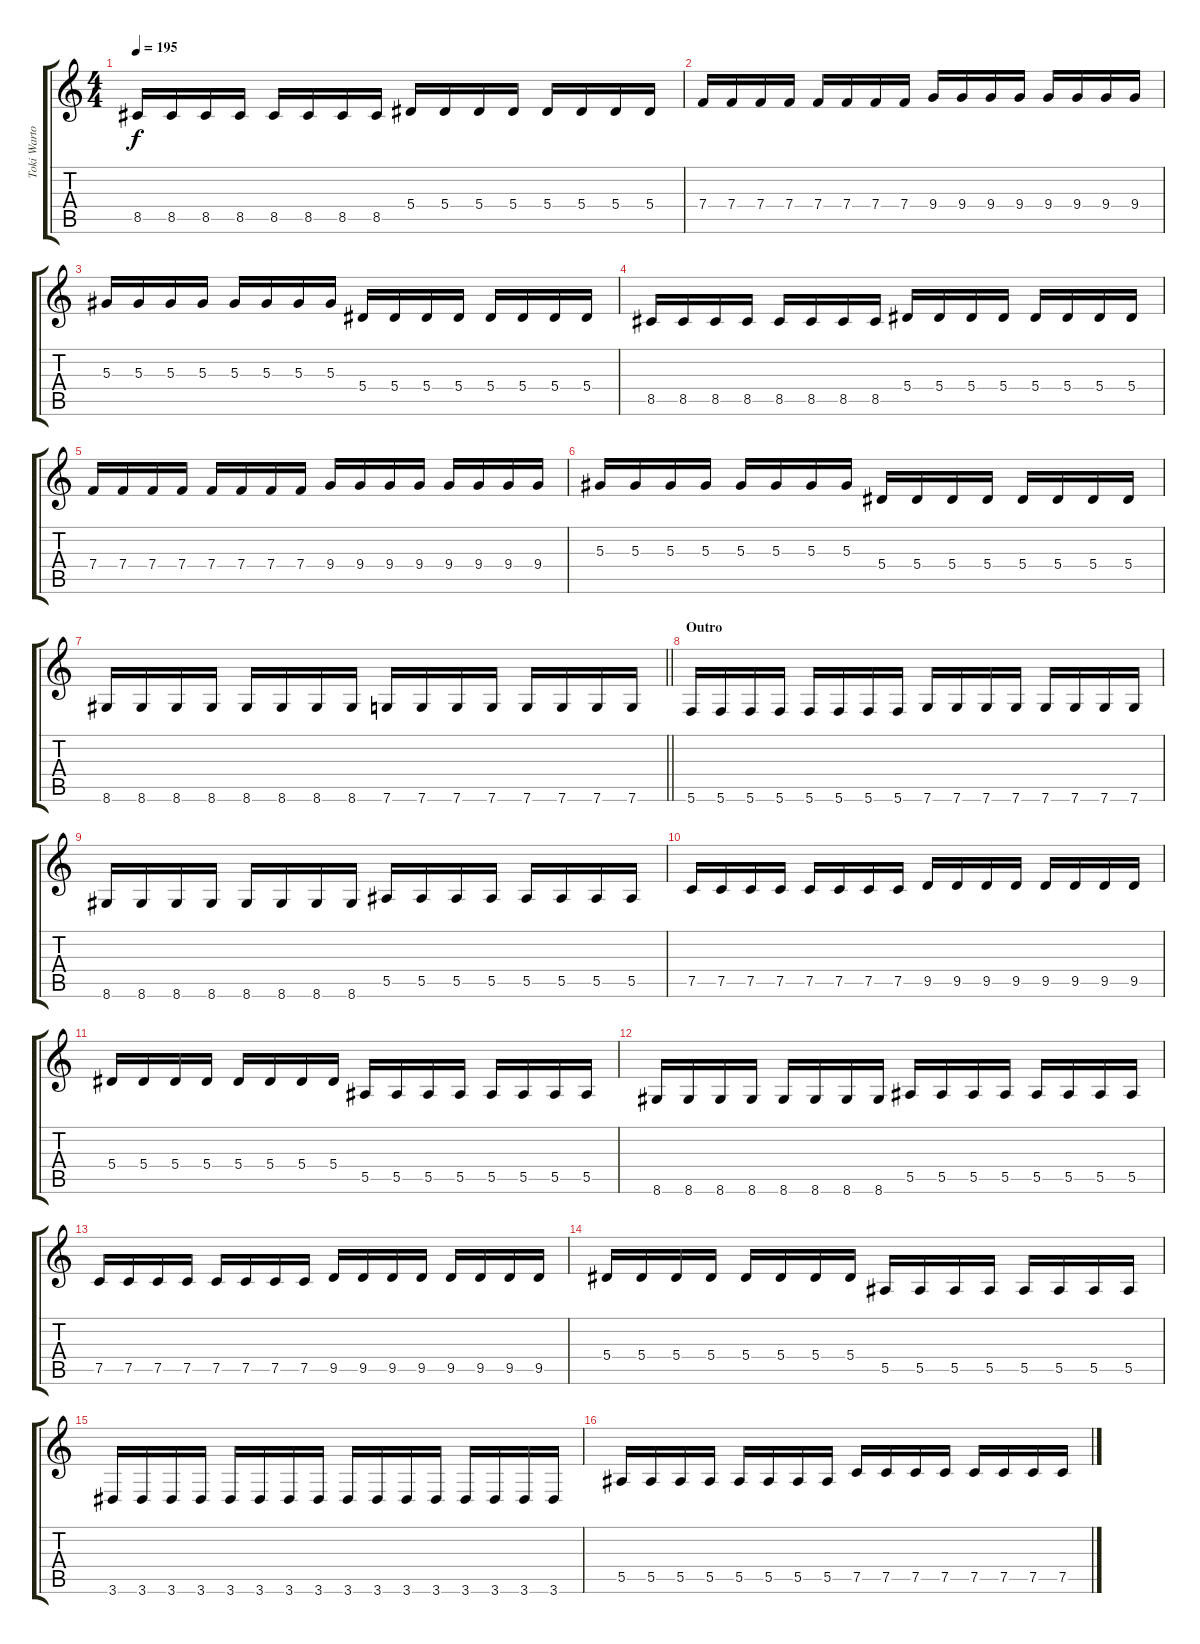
\track ("Toki Wartooth" "Toki Warto") {instrument distortionguitar}
\staff {score tabs}
\tuning (C4 G3 Eb3 Bb2 F2 C2) {hide}
\ts (4 4)
\tempo 195
\clef g2
\ks aminor
8.5.16{dy f} 8.5.16 8.5.16 8.5.16 8.5.16 8.5.16 8.5.16 8.5.16 5.4.16 5.4.16 5.4.16 5.4.16 5.4.16 5.4.16 5.4.16 5.4.16 |
7.4.16 7.4.16 7.4.16 7.4.16 7.4.16 7.4.16 7.4.16 7.4.16 9.4.16 9.4.16 9.4.16 9.4.16 9.4.16 9.4.16 9.4.16 9.4.16 |
5.3.16 5.3.16 5.3.16 5.3.16 5.3.16 5.3.16 5.3.16 5.3.16 5.4.16 5.4.16 5.4.16 5.4.16 5.4.16 5.4.16 5.4.16 5.4.16 |
8.5.16 8.5.16 8.5.16 8.5.16 8.5.16 8.5.16 8.5.16 8.5.16 5.4.16 5.4.16 5.4.16 5.4.16 5.4.16 5.4.16 5.4.16 5.4.16 |
7.4.16 7.4.16 7.4.16 7.4.16 7.4.16 7.4.16 7.4.16 7.4.16 9.4.16 9.4.16 9.4.16 9.4.16 9.4.16 9.4.16 9.4.16 9.4.16 |
5.3.16 5.3.16 5.3.16 5.3.16 5.3.16 5.3.16 5.3.16 5.3.16 5.4.16 5.4.16 5.4.16 5.4.16 5.4.16 5.4.16 5.4.16 5.4.16 |
\barLineRight lightlight
8.6.16 8.6.16 8.6.16 8.6.16 8.6.16 8.6.16 8.6.16 8.6.16 7.6.16 7.6.16 7.6.16 7.6.16 7.6.16 7.6.16 7.6.16 7.6.16 |
\section ("" "Outro")
5.6.16 5.6.16 5.6.16 5.6.16 5.6.16 5.6.16 5.6.16 5.6.16 7.6.16 7.6.16 7.6.16 7.6.16 7.6.16 7.6.16 7.6.16 7.6.16 |
8.6.16 8.6.16 8.6.16 8.6.16 8.6.16 8.6.16 8.6.16 8.6.16 5.5.16 5.5.16 5.5.16 5.5.16 5.5.16 5.5.16 5.5.16 5.5.16 |
7.5.16 7.5.16 7.5.16 7.5.16 7.5.16 7.5.16 7.5.16 7.5.16 9.5.16 9.5.16 9.5.16 9.5.16 9.5.16 9.5.16 9.5.16 9.5.16 |
5.4.16 5.4.16 5.4.16 5.4.16 5.4.16 5.4.16 5.4.16 5.4.16 5.5.16 5.5.16 5.5.16 5.5.16 5.5.16 5.5.16 5.5.16 5.5.16 |
8.6.16 8.6.16 8.6.16 8.6.16 8.6.16 8.6.16 8.6.16 8.6.16 5.5.16 5.5.16 5.5.16 5.5.16 5.5.16 5.5.16 5.5.16 5.5.16 |
7.5.16 7.5.16 7.5.16 7.5.16 7.5.16 7.5.16 7.5.16 7.5.16 9.5.16 9.5.16 9.5.16 9.5.16 9.5.16 9.5.16 9.5.16 9.5.16 |
5.4.16 5.4.16 5.4.16 5.4.16 5.4.16 5.4.16 5.4.16 5.4.16 5.5.16 5.5.16 5.5.16 5.5.16 5.5.16 5.5.16 5.5.16 5.5.16 |
3.6.16 3.6.16 3.6.16 3.6.16 3.6.16 3.6.16 3.6.16 3.6.16 3.6.16 3.6.16 3.6.16 3.6.16 3.6.16 3.6.16 3.6.16 3.6.16 |
5.5.16 5.5.16 5.5.16 5.5.16 5.5.16 5.5.16 5.5.16 5.5.16 7.5.16 7.5.16 7.5.16 7.5.16 7.5.16 7.5.16 7.5.16 7.5.16
